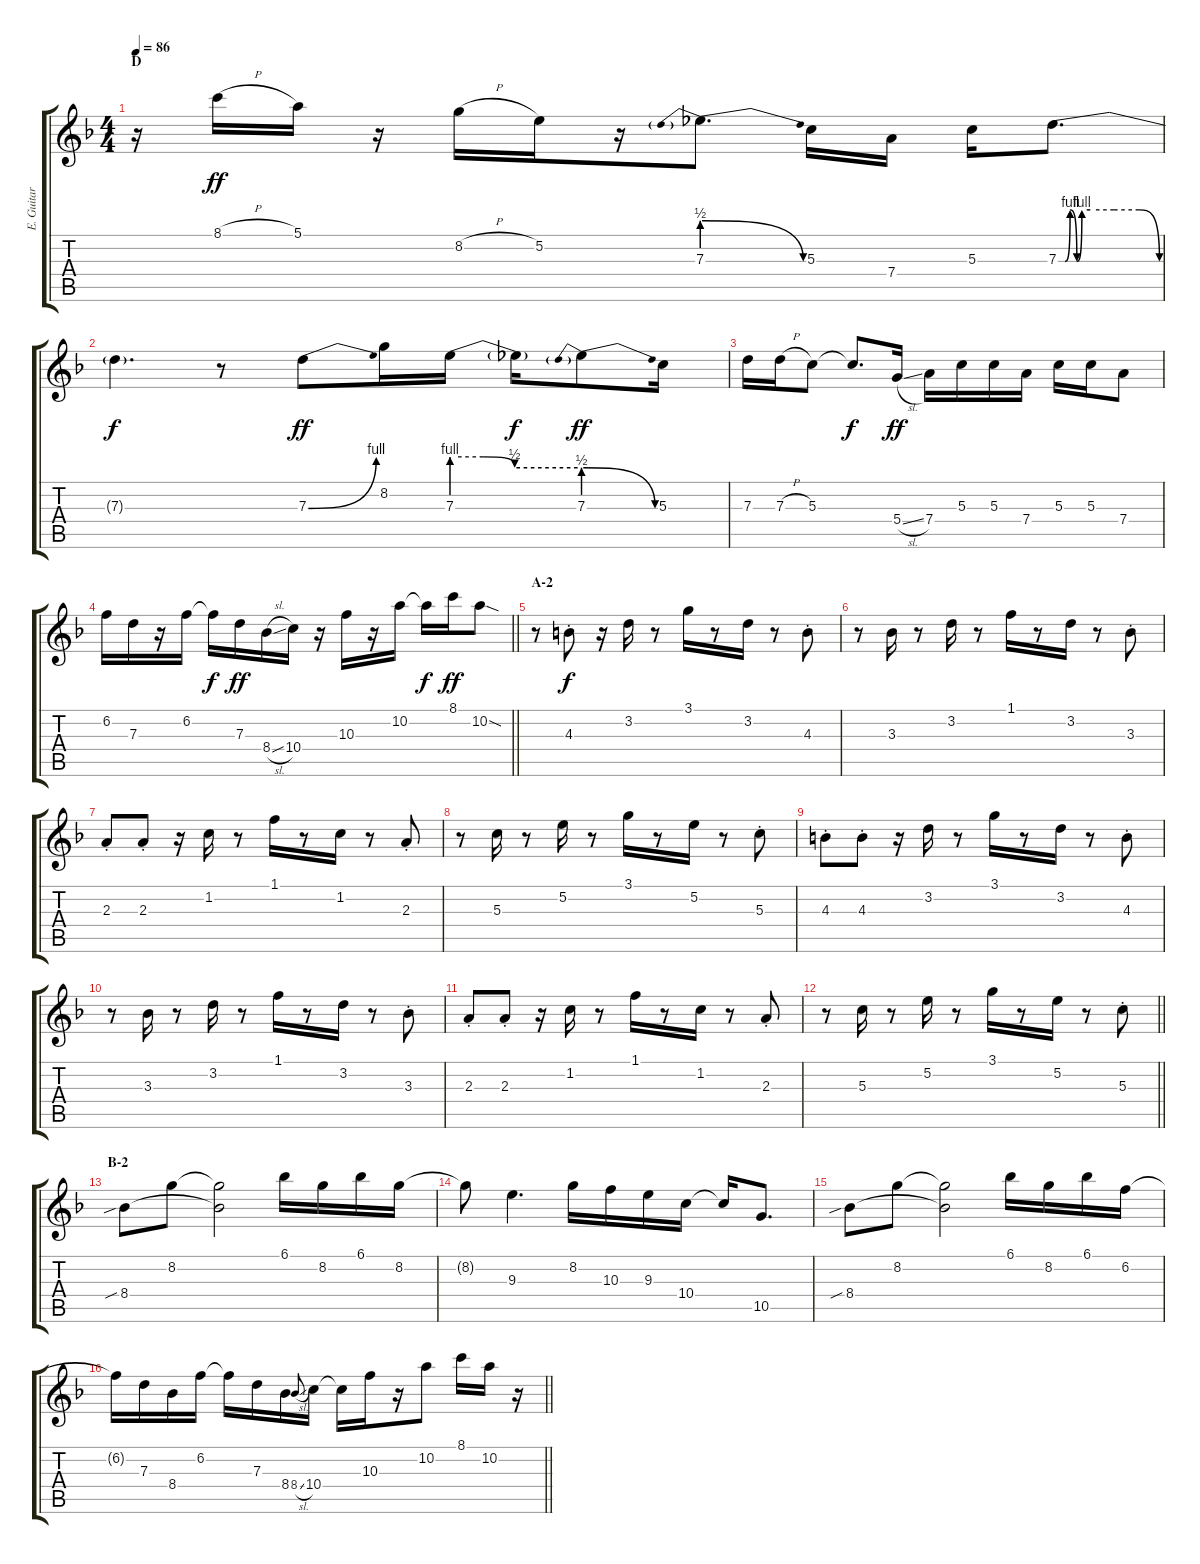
\track ("E. Guitar I" "E. Guitar ") {instrument electricguitarjazz}
\staff {score tabs}
\tuning (E4 B3 G3 D3 A2 E2) {hide}
\ts (4 4)
\section ("" "D")
\tempo 86
\clef g2
\ks f
r.16{dy f} 8.1{h}.16{dy ff} 5.1.16 r.16 8.2{h}.16 5.2.16 r.16 7.3{be (prebendrelease 0 2 60 0)}.8{d} 5.3.16 7.4.16 5.3.16 7.3{be (custom 0 0 4 0 7 4 11 0 14 4 19 4 33 4 48 4 60 0)}.8{d} |
7.3{t}.4{d dy f} r.8 7.3{be (bend 0 0 60 4)}.8{dy ff} 8.2.16 7.3{be (custom 0 4 15 4 30 2 60 2)}.16 7.3{t}.16{dy f} 7.3{be (prebendrelease 0 2 60 0)}.8{dy ff} 5.3.16 |
7.3.16 7.3{h}.16 5.3.8 5.3{t}.8{d dy f} 5.4{sl}.16{dy ff} 7.4.16 5.3.16 5.3.16 7.4.16 5.3.16 5.3.16 7.4.8 |
\barLineRight lightlight
6.2.16 7.3.16 r.16 6.2.16 6.2{t}.16{dy f} 7.3.16{dy ff} 8.4{sl}.16 10.4.16 r.16 10.3.16 r.16 10.2.16 10.2{t}.16{dy f} 8.1.16{dy ff} 10.2{sod}.8 |
\section ("" "A-2")
r.8 4.3{st}.8{dy f} r.16 3.2.16 r.8 3.1.16 r.8 3.2.16 r.8 4.3{st}.8 |
r.8 3.3.16 r.8 3.2.16 r.8 1.1.16 r.8 3.2.16 r.8 3.3{st}.8 |
2.3{st}.8 2.3{st}.8 r.16 1.2.16 r.8 1.1.16 r.8 1.2.16 r.8 2.3{st}.8 |
r.8 5.3.16 r.8 5.2.16 r.8 3.1.16 r.8 5.2.16 r.8 5.3{st}.8 |
4.3{st}.8 4.3{st}.8 r.16 3.2.16 r.8 3.1.16 r.8 3.2.16 r.8 4.3{st}.8 |
r.8 3.3.16 r.8 3.2.16 r.8 1.1.16 r.8 3.2.16 r.8 3.3{st}.8 |
2.3{st}.8 2.3{st}.8 r.16 1.2.16 r.8 1.1.16 r.8 1.2.16 r.8 2.3{st}.8 |
\barLineRight lightlight
r.8 5.3.16 r.8 5.2.16 r.8 3.1.16 r.8 5.2.16 r.8 5.3{st}.8 |
\section ("" "B-2")
8.4{sib}.8 8.2.8 (8.2{t} 8.4{t}).2 6.1.16 8.2.16 6.1.16 8.2.16 |
8.2{t}.8 9.3.4{d} 8.2.16 10.3.16 9.3.16 10.4.16 10.4{t}.16 10.5.8{d} |
8.4{sib}.8 8.2.8 (8.2{t} 8.4{t}).2 6.1.16 8.2.16 6.1.16 6.2.16 |
\barLineRight lightlight
6.2{t}.16 7.3.16 8.4.16 6.2.16 6.2{t}.16 7.3.16 8.4.16 8.4{sl}.8{gr onbeat} 10.4.16 10.4{t}.16 10.3.16 r.16 10.2.8 8.1.16 10.2.16 r.16
